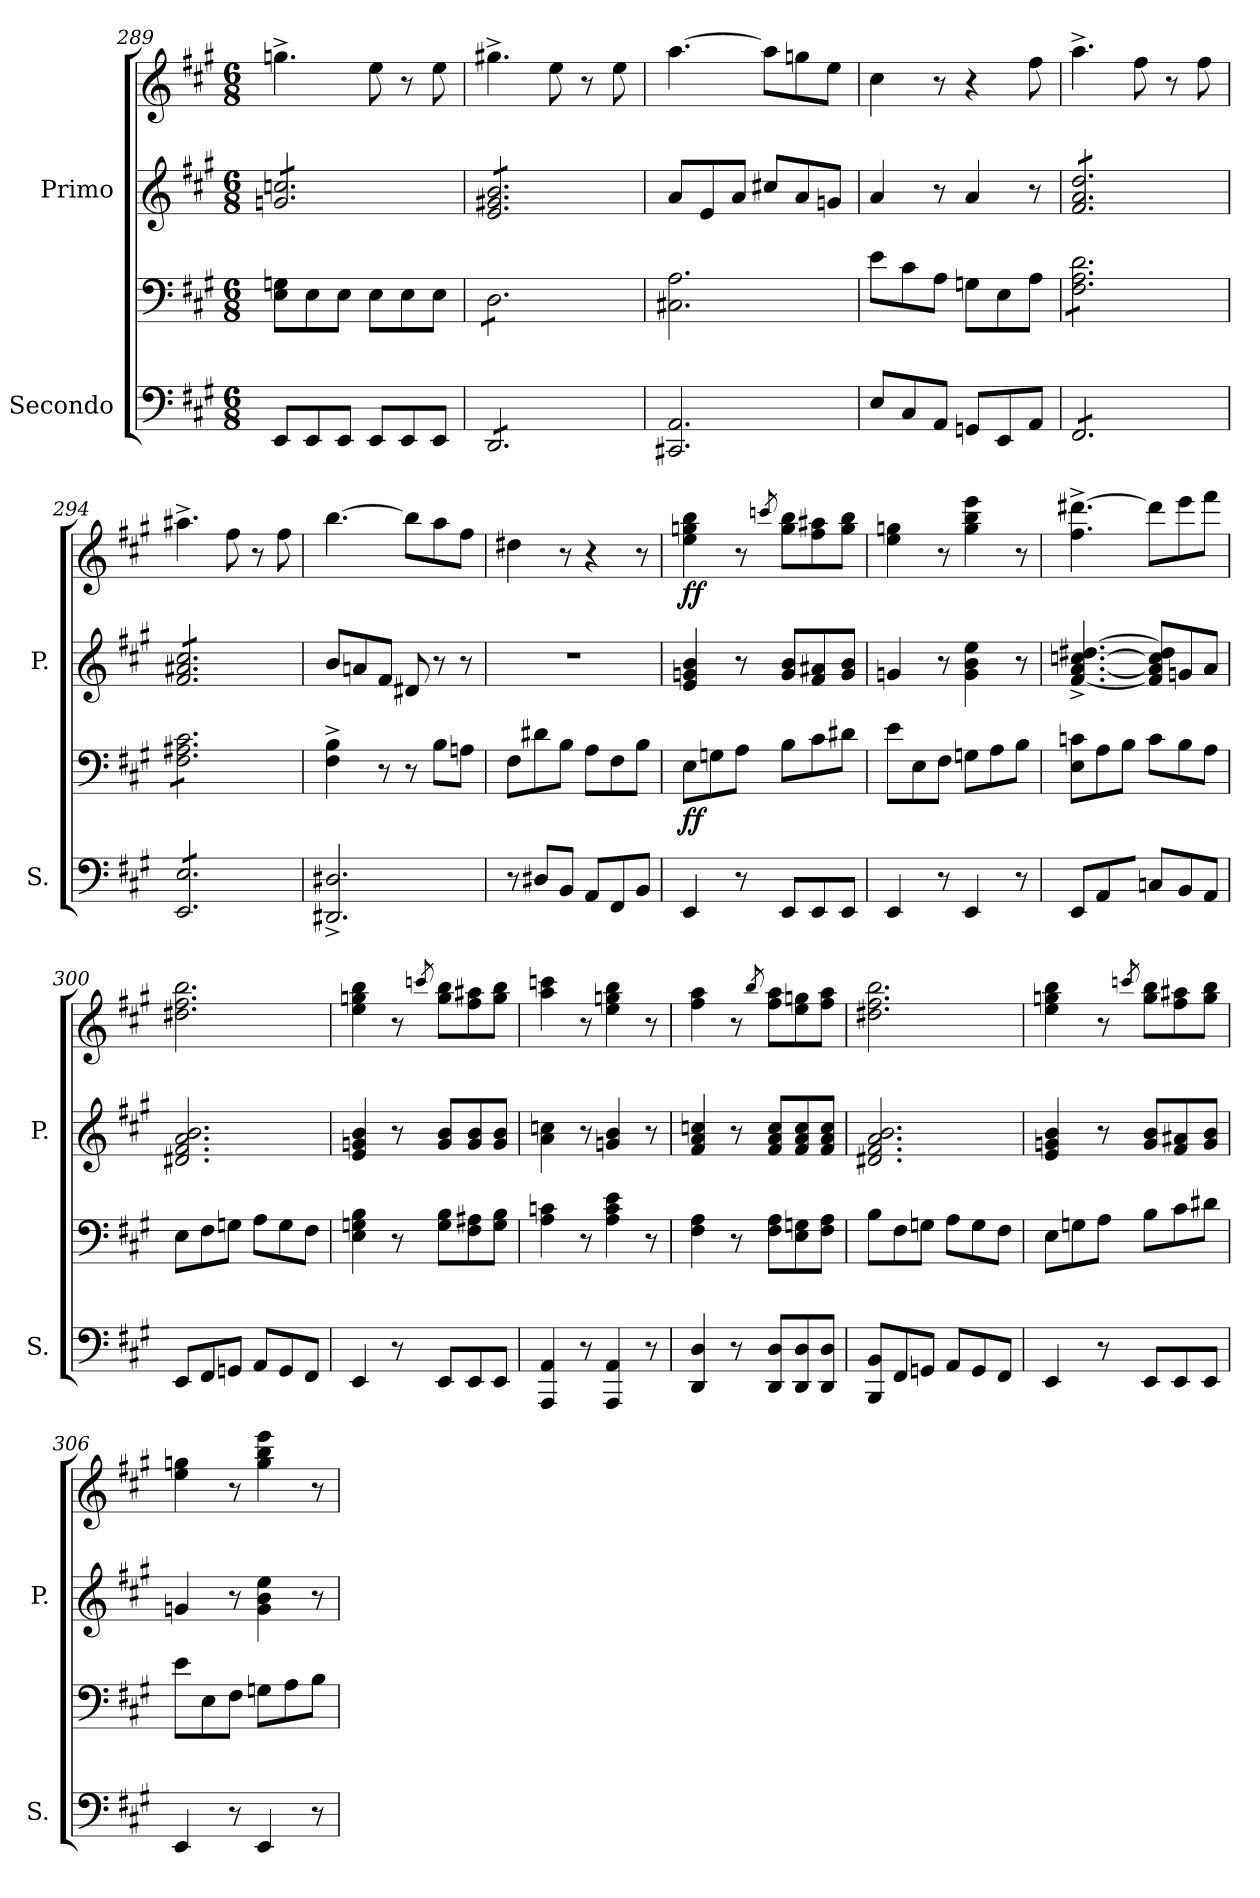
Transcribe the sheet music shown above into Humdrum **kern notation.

**kern	**kern	**dynam	**kern	**kern	**dynam
*part2	*part2	*part2	*part1	*part1	*part1
*staff4	*staff3	*staff3/4	*staff2	*staff1	*staff1/2
*I"Secondo	*	*	*I"Primo	*	*
*I'S.	*	*	*I'P.	*	*
*clefF4	*clefF4	*	*clefG2	*clefG2	*
*k[f#c#g#]	*k[f#c#g#]	*	*k[f#c#g#]	*k[f#c#g#]	*
*M6/8	*M6/8	*	*M6/8	*M6/8	*
=289	=289	=289	=289	=289	=289
*	*	*	*tremolo	*	*
8EE/L	8E\ 8Gn\L	.	8gn/ 8ccn/L	4.ggn^\	.
8EE/	8E\	.	8gn/ 8ccn/	.	.
8EE/J	8E\J	.	8gn/ 8ccn/	.	.
8EE/L	8E\L	.	8gn/ 8ccn/	8ee\	.
8EE/	8E\	.	8gn/ 8ccn/	8r	.
8EE/J	8E\J	.	8gn/ 8ccn/J	8ee\	.
=290	=290	=290	=290	=290	=290
*tremolo	*	*	*	*	*
*	*tremolo	*	*	*	*
8DD/L	8D\L	.	8e/ 8g#X/ 8b/L	4.gg#X^\	.
8DD/	8D\	.	8e/ 8g#X/ 8b/	.	.
8DD/	8D\	.	8e/ 8g#X/ 8b/	.	.
8DD/	8D\	.	8e/ 8g#X/ 8b/	8ee\	.
8DD/	8D\	.	8e/ 8g#X/ 8b/	8r	.
8DD/J	8D\J	.	8e/ 8g#X/ 8b/J	8ee\	.
*	*	*	*Xtremolo	*	*
*	*Xtremolo	*	*	*	*
*Xtremolo	*	*	*	*	*
=291	=291	=291	=291	=291	=291
2.CC#X/ 2.AA/	2.C#X\ 2.A\	.	8a/L	[4.aa\	.
.	.	.	8e/	.	.
.	.	.	8a/J	.	.
.	.	.	8cc#X/L	8aa\L]	.
.	.	.	8a/	8ggn\	.
.	.	.	8gn/J	8ee\J	.
=292	=292	=292	=292	=292	=292
8E/L	8e\L	.	4a/	4cc#\	.
8C#/	8c#\	.	.	.	.
8AA/J	8A\J	.	8r	8r	.
8GGn/L	8Gn\L	.	4a/	4r	.
8EE/	8E\	.	.	.	.
8AA/J	8A\J	.	8r	8ff#\	.
=293	=293	=293	=293	=293	=293
*tremolo	*	*	*	*	*
*	*tremolo	*	*	*	*
*	*	*	*tremolo	*	*
8FF#/L	8F#\ 8A\ 8d\L	.	8f#/ 8a/ 8dd/L	4.aa^\	.
8FF#/	8F#\ 8A\ 8d\	.	8f#/ 8a/ 8dd/	.	.
8FF#/	8F#\ 8A\ 8d\	.	8f#/ 8a/ 8dd/	.	.
8FF#/	8F#\ 8A\ 8d\	.	8f#/ 8a/ 8dd/	8ff#\	.
8FF#/	8F#\ 8A\ 8d\	.	8f#/ 8a/ 8dd/	8r	.
8FF#/J	8F#\ 8A\ 8d\J	.	8f#/ 8a/ 8dd/J	8ff#\	.
=294	=294	=294	=294	=294	=294
8EE/ 8E/L	8F#\ 8A#X\ 8c#\L	.	8f#/ 8a#X/ 8cc#/L	4.aa#X^\	.
8EE/ 8E/	8F#\ 8A#X\ 8c#\	.	8f#/ 8a#X/ 8cc#/	.	.
8EE/ 8E/	8F#\ 8A#X\ 8c#\	.	8f#/ 8a#X/ 8cc#/	.	.
8EE/ 8E/	8F#\ 8A#X\ 8c#\	.	8f#/ 8a#X/ 8cc#/	8ff#\	.
8EE/ 8E/	8F#\ 8A#X\ 8c#\	.	8f#/ 8a#X/ 8cc#/	8r	.
8EE/ 8E/J	8F#\ 8A#X\ 8c#\J	.	8f#/ 8a#X/ 8cc#/J	8ff#\	.
*	*	*	*Xtremolo	*	*
*	*Xtremolo	*	*	*	*
*Xtremolo	*	*	*	*	*
!!LO:PB:g=z
=295	=295	=295	=295	=295	=295
2.DD#X/^ 2.D#X/^	4F#\^ 4B\^	.	8b/L	[4.bb\	.
.	.	.	8an/	.	.
.	8r	.	8f#/J	.	.
.	8r	.	8d#X/	8bb\L]	.
.	8B\L	.	8r	8aa\	.
.	8An\J	.	8r	8ff#\J	.
=296	=296	=296	=296	=296	=296
8r	8F#\L	.	2.r	4dd#X\	.
8D#X/L	8d#X\	.	.	.	.
8BB/J	8B\J	.	.	8r	.
8AA/L	8A\L	.	.	4r	.
8FF#/	8F#\	.	.	.	.
8BB/J	8B\J	.	.	8r	.
=297	=297	=297	=297	=297	=297
!	!	!LO:DY:b	!	!	!LO:DY:b
4EE/	8E\L	ff	4e/ 4gn/ 4b/	4ee\ 4ggn\ 4bb\	ff
.	8Gn\	.	.	.	.
8r	8A\J	.	8r	8r	.
.	.	.	.	8qcccn/	.
8EE/L	8B\L	.	8g/ 8b/L	8gg\ 8bb\L	.
8EE/	8c#\	.	8f#/ 8a#X/	8ff#\ 8aa#X\	.
8EE/J	8d#X\J	.	8g/ 8b/J	8gg\ 8bb\J	.
=298	=298	=298	=298	=298	=298
4EE/	8e\L	.	4gn/	4ee\ 4ggn\	.
.	8E\	.	.	.	.
8r	8F#\J	.	8r	8r	.
4EE/	8Gn\L	.	4g\ 4b\ 4ee\	4gg\ 4bb\ 4eee\	.
.	8A\	.	.	.	.
8r	8B\J	.	8r	8r	.
=299	=299	=299	=299	=299	=299
8EE/L	8E\ 8cn\L	.	[4.f#/^ [4.a/^ [4.ccn/^ [4.dd#X/^	4.ff#\^ [4.ddd#X\^	.
8AA/	8A\	.	.	.	.
8BB/Jyy	8B\J	.	.	.	.
8Cn/L	8c\L	.	8f#/] 8a/] 8cc/] 8dd#/]L	8ddd#\L]	.
8BB/	8B\	.	8gn/	8eee\	.
8AA/J	8A\J	.	8a/J	8fff#\J	.
=300	=300	=300	=300	=300	=300
8EE/L	8E\L	.	2.d#X/ 2.f#/ 2.a/ 2.b/	2.dd#X\ 2.ff#\ 2.bb\	.
8FF#/	8F#\	.	.	.	.
8GGn/J	8Gn\J	.	.	.	.
8AA/L	8A\L	.	.	.	.
8GG/	8G\	.	.	.	.
8FF#/J	8F#\J	.	.	.	.
!!LO:LB:g=z
=301	=301	=301	=301	=301	=301
4EE/	4E\ 4Gn\ 4B\	.	4e/ 4gn/ 4b/	4ee\ 4ggn\ 4bb\	.
8r	8r	.	8r	8r	.
.	.	.	.	8qcccn/	.
8EE/L	8G\ 8B\L	.	8g/ 8b/L	8gg\ 8bb\L	.
8EE/	8F#\ 8A#X\	.	8g/ 8b/	8ff#\ 8aa#X\	.
8EE/J	8G\ 8B\J	.	8g/ 8b/J	8gg\ 8bb\J	.
=302	=302	=302	=302	=302	=302
4AAA/ 4AA/	4A\ 4cn\	.	4a\ 4ccn\	4aa\ 4cccn\	.
8r	8r	.	8r	8r	.
4AAA/ 4AA/	4A\ 4c\ 4e\	.	4gn/ 4b/	4ee\ 4ggn\ 4bb\	.
8r	8r	.	8r	8r	.
=303	=303	=303	=303	=303	=303
4DD/ 4D/	4F#\ 4A\	.	4f#/ 4a/ 4ccn/	4ff#\ 4aa\	.
8r	8r	.	8r	8r	.
.	.	.	.	8qbb/	.
8DD/ 8D/L	8F#\ 8A\L	.	8f#/ 8a/ 8cc/L	8ff#\ 8aa\L	.
8DD/ 8D/	8E\ 8Gn\	.	8f#/ 8a/ 8cc/	8ee\ 8ggn\	.
8DD/ 8D/J	8F#\ 8A\J	.	8f#/ 8a/ 8cc/J	8ff#\ 8aa\J	.
=304	=304	=304	=304	=304	=304
8BBB/ 8BB/L	8B\L	.	2.d#X/ 2.f#/ 2.a/ 2.b/	2.dd#X\ 2.ff#\ 2.bb\	.
8FF#/	8F#\	.	.	.	.
8GGn/J	8Gn\J	.	.	.	.
8AA/L	8A\L	.	.	.	.
8GG/	8G\	.	.	.	.
8FF#/J	8F#\J	.	.	.	.
=305	=305	=305	=305	=305	=305
4EE/	8E\L	.	4e/ 4gn/ 4b/	4ee\ 4ggn\ 4bb\	.
.	8Gn\	.	.	.	.
8r	8A\J	.	8r	8r	.
.	.	.	.	8qcccn/	.
8EE/L	8B\L	.	8g/ 8b/L	8gg\ 8bb\L	.
8EE/	8c#\	.	8f#/ 8a#X/	8ff#\ 8aa#X\	.
8EE/J	8d#X\J	.	8g/ 8b/J	8gg\ 8bb\J	.
=306	=306	=306	=306	=306	=306
4EE/	8e\L	.	4gn/	4ee\ 4ggn\	.
.	8E\	.	.	.	.
8r	8F#\J	.	8r	8r	.
4EE/	8Gn\L	.	4g\ 4b\ 4ee\	4gg\ 4bb\ 4eee\	.
.	8A\	.	.	.	.
8r	8B\J	.	8r	8r	.
=	=	=	=	=	=
*-	*-	*-	*-	*-	*-
